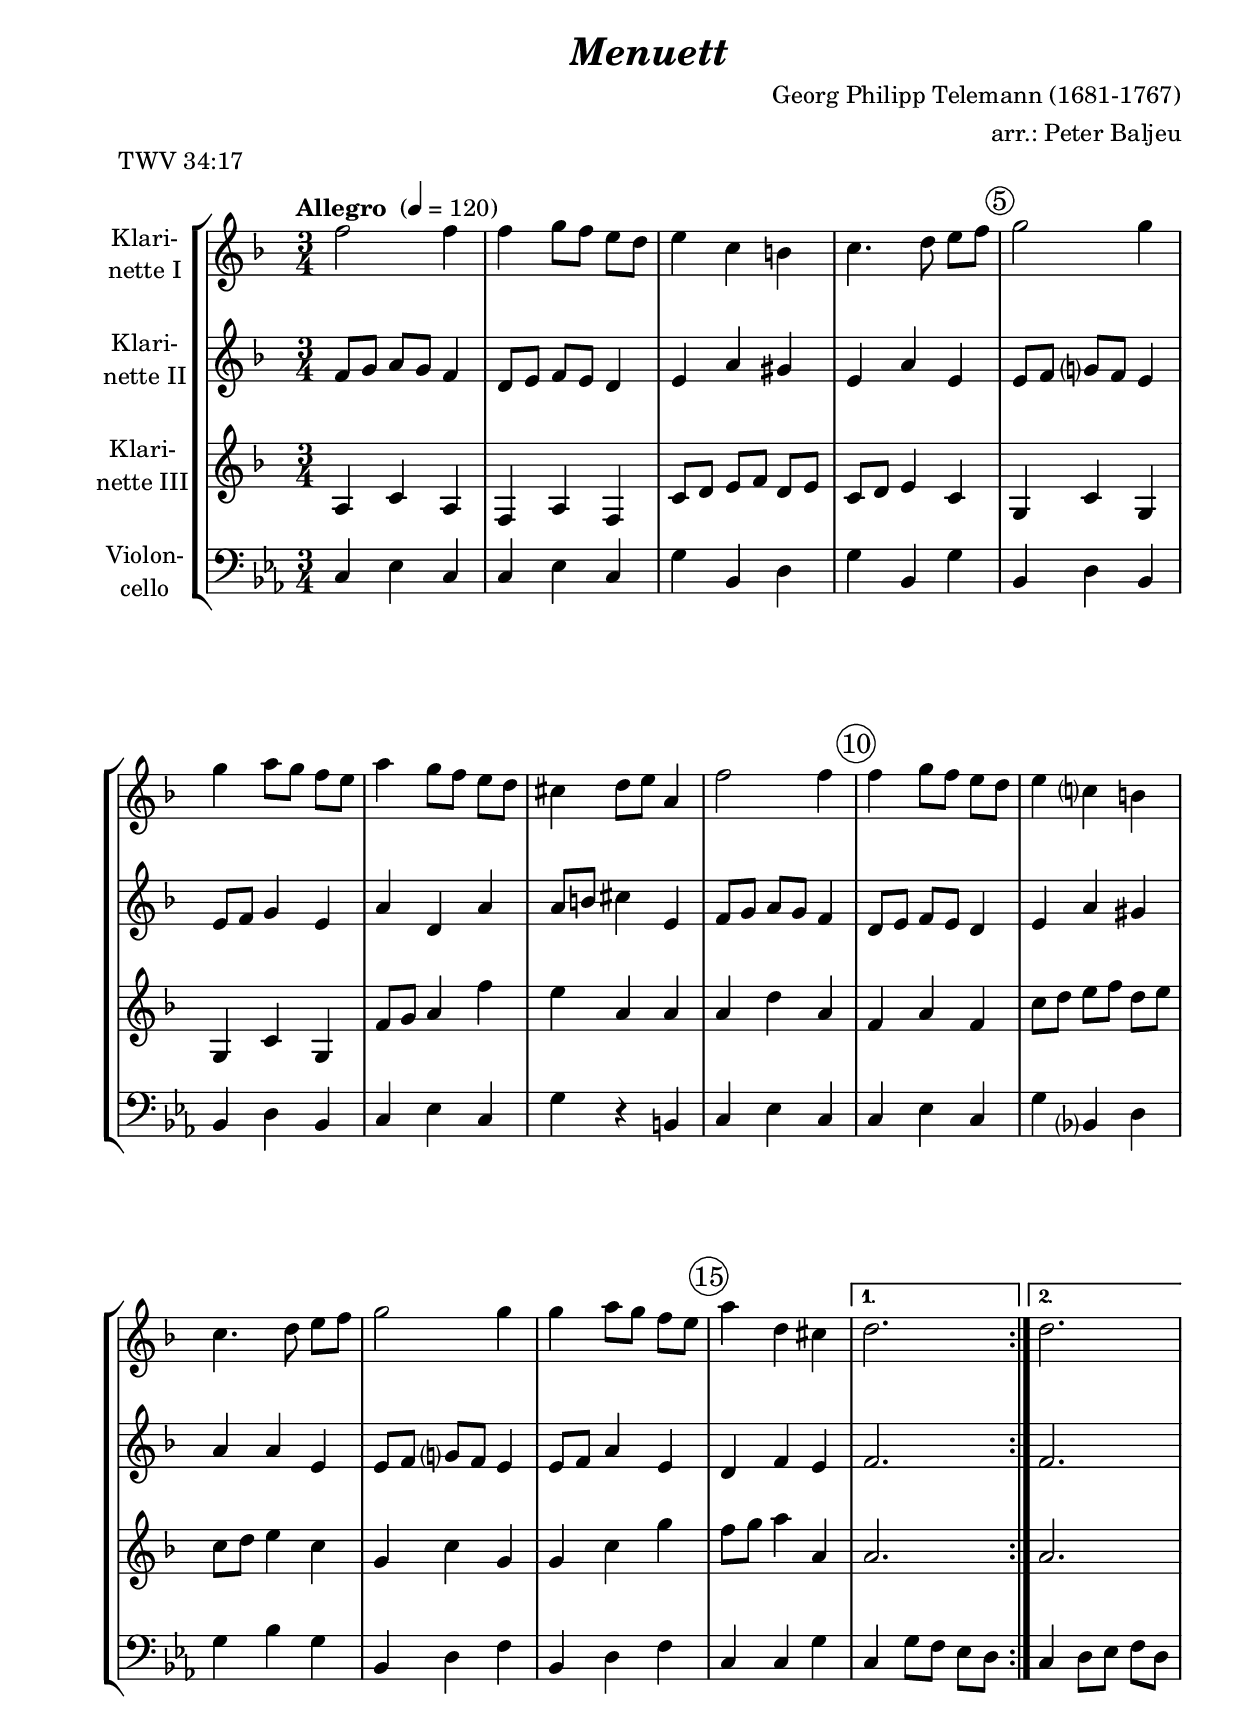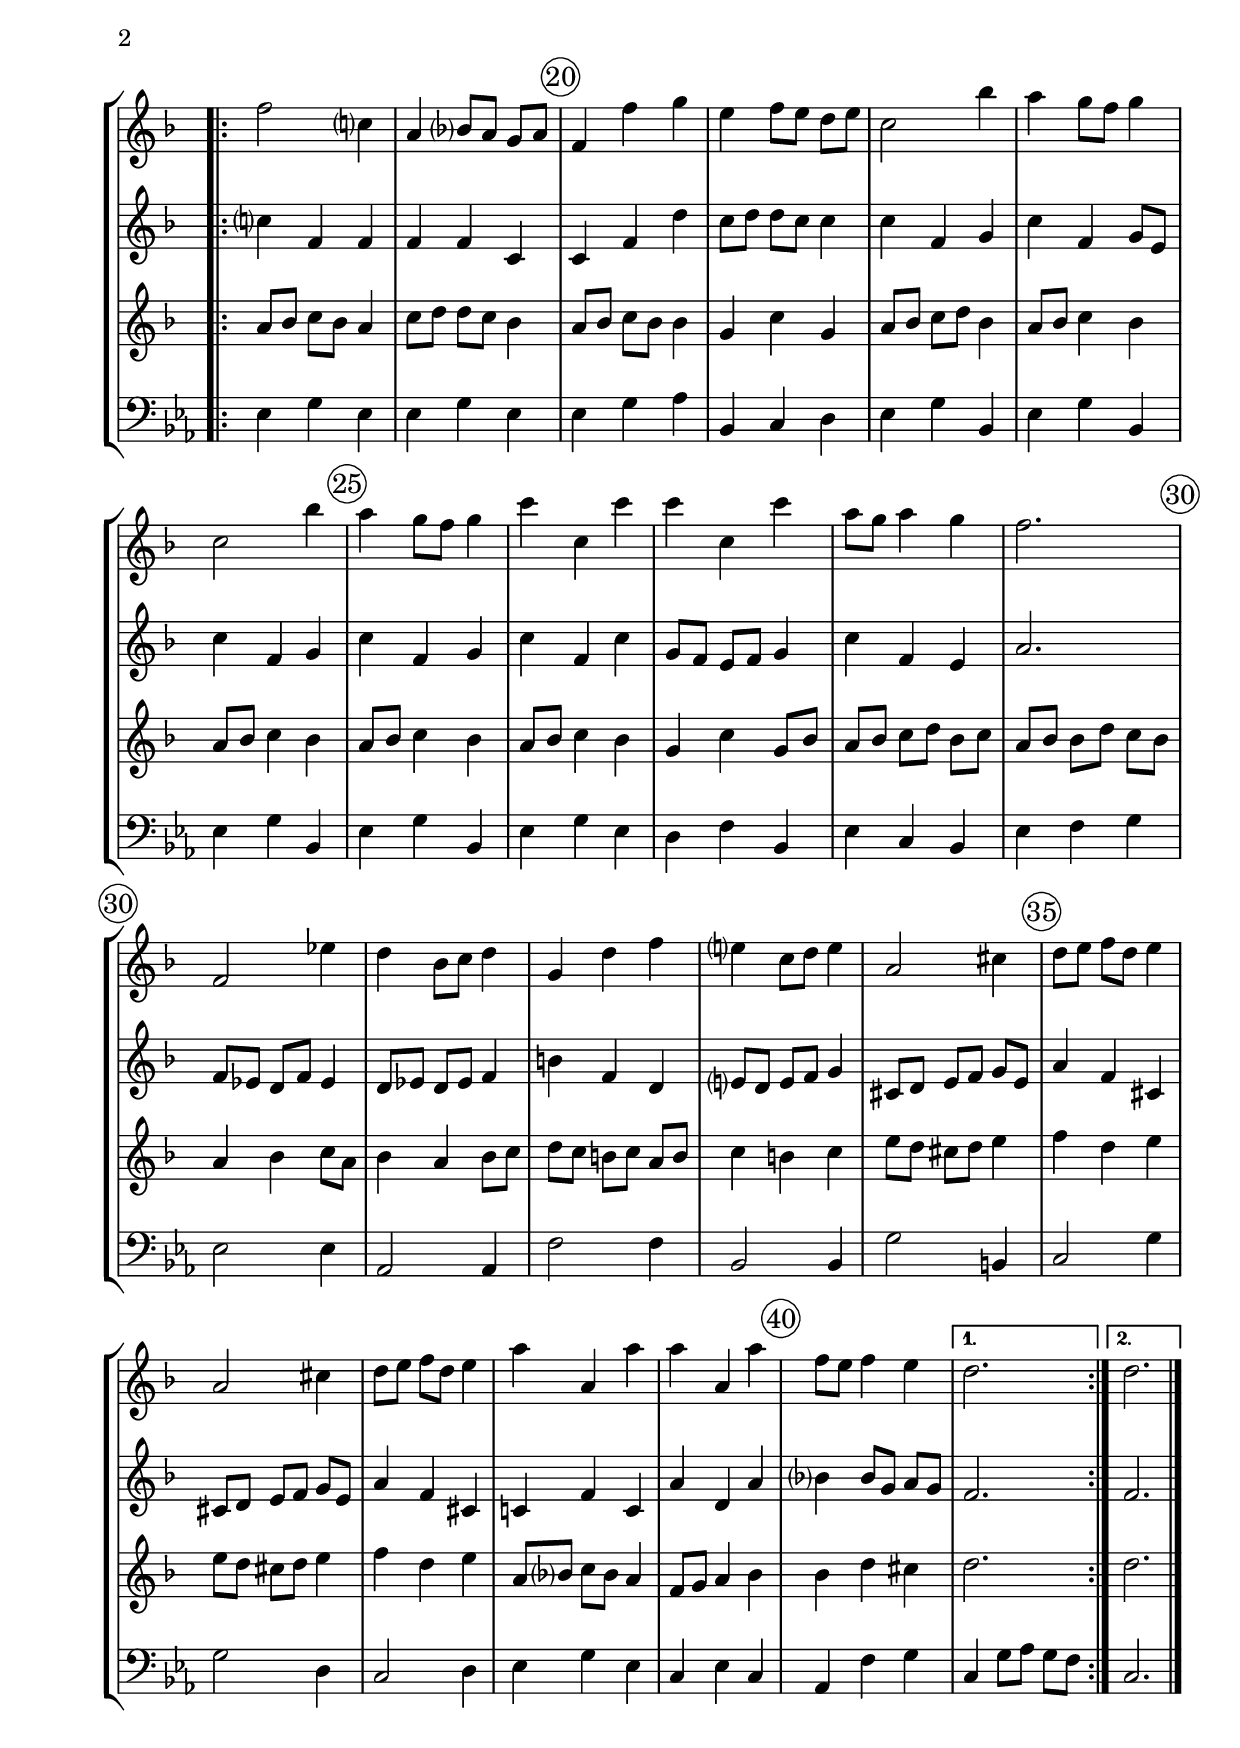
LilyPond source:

\version "2.18.2"
\include "deutsch.ly"
  
#(set-global-staff-size 21)

\header {
  title     = \markup \bold \italic "Menuett"
  composer  = "Georg Philipp Telemann (1681-1767)"
  arranger  = "arr.: Peter Baljeu"
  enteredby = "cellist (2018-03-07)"
  piece     = "TWV 34:17"
}

voiceconsts = {
  \key f \major
  \time 3/4
  \clef "treble"
%  \numericTimeSignature
  \compressFullBarRests
  % Set default beaming for all staves
  \set Timing.beamExceptions = #'()
  \set Timing.baseMoment     = #(ly:make-moment 1 4)
  \set Timing.beatStructure  = #'(1 1 1)
  \override Score.BarNumber.break-visibility = ##(#t #t #t)
  % Print a bar number every fifth measure
  \set Score.barNumberVisibility = #(every-nth-bar-number-visible 5)
  % Increase the size of the bar number by 25%
  \override Score.BarNumber.font-size = #1.25
  % Draw a circle round the following bar number(s)
  \override Score.BarNumber.stencil
    = #(make-stencil-circler 0.1 0.25 ly:text-interface::print)
  % Center-align bar numbers
  \override Score.BarNumber.self-alignment-X = #CENTER
  \tempo "Allegro " 4=120
}

micl = "clarinet"
mifl = "flute"
miob = "oboe"
mifh = "french horn"
misx = "tenor sax"
mist = "string ensemble 1"
miba = "cello"

va = \relative c'' {
  \voiceconsts

  \repeat volta 2 {
    f2 f4
    f g8 f e d
    e4 c h
    c4. d8 e f
    g2 g4
    g a8 g f e
    a4 g8 f e d

    cis4 d8 e a,4
    f'2 f4
    f g8 f e d
    e4 c? h
    c4. d8 e f
    g2 g4
    g a8 g f e
    
    a4 d, cis
  }
  \alternative {
    { d2. }
    { d }
  }

  \repeat volta 2 {
    f2 c?4
    a b?8 a g a
    f4 f' g
    e f8 e d e
    c2 b'4

    a g8 f g4
    c,2 b'4
    a g8 f g4
    c c, c'
    c c, c'
    a8 g a4 g
    f2.
    f,2 es'4

    d b8 c d4
    g, d' f
    e? c8 d e4
    a,2 cis4
    d8 e f d e4
    a,2 cis4

    d8 e f d e4
    a a, a'
    a a, a'
    f8 e f4 e
  }
  \alternative {
    { d2. }
    { d }
  } \bar "|."
}

vb = \relative c' {
  \voiceconsts

  \repeat volta 2 {
    f8 g a g f4
    d8 e f e d4
    e a gis
    e a e
    e8 f g? f e4
    e8 f g4 e
    a d, a'

    a8 h cis4 e,
    f8 g a g f4
    d8 e f e d4
    e a gis
    a a e
    e8 f g? f e4
    e8 f a4 e

    d f e
  }
  \alternative {
    { f2. }
    { f }
  }

  \repeat volta 2 {
    c'?4 f, f
    f f c
    c f d'
    c8 d d c c4
    c f, g

    c f, g8 e
    c'4 f, g
    c f, g
    c f, c'
    g8 f e f g4
    c f, e
    a2.
    f8 es d f es4

    d8 es d es f4
    h f d
    e?8 d e f g4
    cis,8 d e f g e
    a4 f cis
    cis8 d e f g e

    a4 f cis
    c! f c
    a' d, a'
    b? b8 g a g
  }
  \alternative {
    { f2. }
    { f }
  } \bar "|."
}

vc = \relative c' {
  \voiceconsts
  
  \repeat volta 2 {
    a4 c a
    f a f
    c'8 d e f d e
    c d e4 c
    g c g
    g c g
    f'8 g a4 f'

    e a, a
    a d a
    f a f
    c'8 d e f d e
    c d e4 c
    g c g
    g c g'

    f8 g a4 a,
  }
  \alternative {
    { a2. }
    { a }
  }

  \repeat volta 2 {
    a8 b c b a4
    c8 d d c b4
    a8 b c b b4
    g c g

    a8 b c d b4
    a8 b c4 b
    a8 b c4 b
    a8 b c4 b
    a8 b c4 b
    g c g8 b
    a b c d b c

    a b b d c b
    a4 b c8 a
    b4 a b8 c
    d c h c a h
    c4 h c
    e8 d cis d e4
    f d e

    e8 d cis d e4
    f d e
    a,8 b? c b a4
    f8 g a4 b
    b d cis
  }
  \alternative {
    { d2. }
    { d }
  } \bar "|."
}

vd = \relative c {
  \voiceconsts
  \clef "bass"
  
  \repeat volta 2 {
    d4 f d
    d f d
    a' c, e
    a c, a'
    c, e c
    c e c
    d f d
    a' r cis,

    d f d
    d f d
    a' c,? e
    a c a
    c, e g
    c, e g
    d d a'
  }
  \alternative {
    { d, a'8 g f e }
    { d4 e8 f g e }
  }

  \repeat volta 2 {
    f4 a f
    f a f
    f a b
    c, d e
    f a c,
    f a c,
    f a c,

    f a c,
    f a f
    e g c,
    f d c
    f g a
    f2 f4
    b,2 b4
    g'2 g4

    c,2 c4
    a'2 cis,4
    d2 a'4
    a2 e4
    d2 e4

    f a f
    d f d
    b g' a
  }
  \alternative {
    { d, a'8 b a g }
    { d2. }
  } \bar "|."
}


music = \new StaffGroup <<
      \new Staff {
	\set Staff.midiInstrument = \micl
	\set Staff.instrumentName = \markup \center-column { "Klari-" "nette I" }
	\transpose f f { \va }
      }

      \new Staff {
	\set Staff.midiInstrument = \micl
	\set Staff.instrumentName = \markup \center-column { "Klari-" "nette II" }
	\transpose f f { \vb }
      }

      \new Staff {
	\set Staff.midiInstrument = \micl
	\set Staff.instrumentName = \markup \center-column { "Klari-" "nette III" }
	\transpose f f { \vc }
      }

      \new Staff {
	\set Staff.midiInstrument = \miba
	\set Staff.instrumentName = \markup \center-column { "Violon-" "cello" }
	\transpose f es { \vd }
      }
>>

\book {
  \score {
    \music
    \layout {}
  }
  
  \paper {
    left-margin = 2\cm
  }

  \score {
    \unfoldRepeats \music

    \midi {
      \context {
        \Score
      }
    }
  }
}
